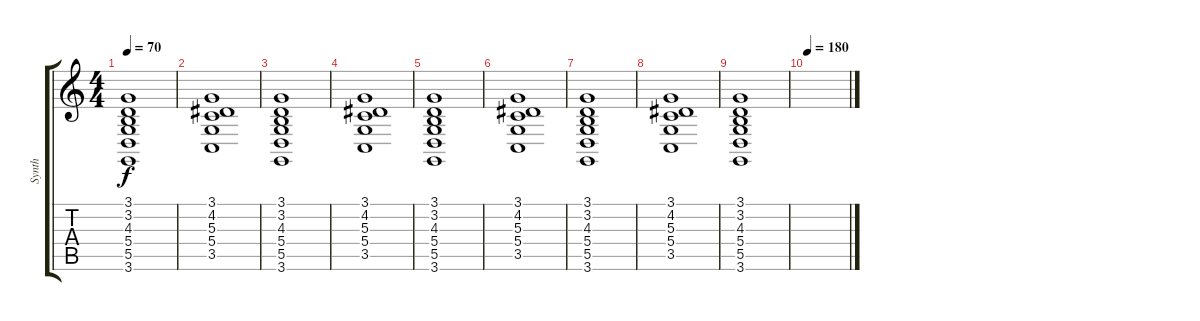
\track ("Synth" "Synth") {instrument choiraahs}
\staff {score tabs}
\tuning (E4 B3 G3 D3 A2 E2) {hide}
\ts (4 4)
\tempo 70
\clef g2
\ks c
(3.1 3.2 4.3 5.4 5.5 3.6).1{dy f} |
(3.1 4.2 5.3 5.4 3.5).1 |
(3.1 3.2 4.3 5.4 5.5 3.6).1 |
(3.1 4.2 5.3 5.4 3.5).1 |
(3.1 3.2 4.3 5.4 5.5 3.6).1 |
(3.1 4.2 5.3 5.4 3.5).1 |
(3.1 3.2 4.3 5.4 5.5 3.6).1 |
(3.1 4.2 5.3 5.4 3.5).1 |
(3.1 3.2 4.3 5.4 5.5 3.6).1{volume 0} |
\tempo 180
